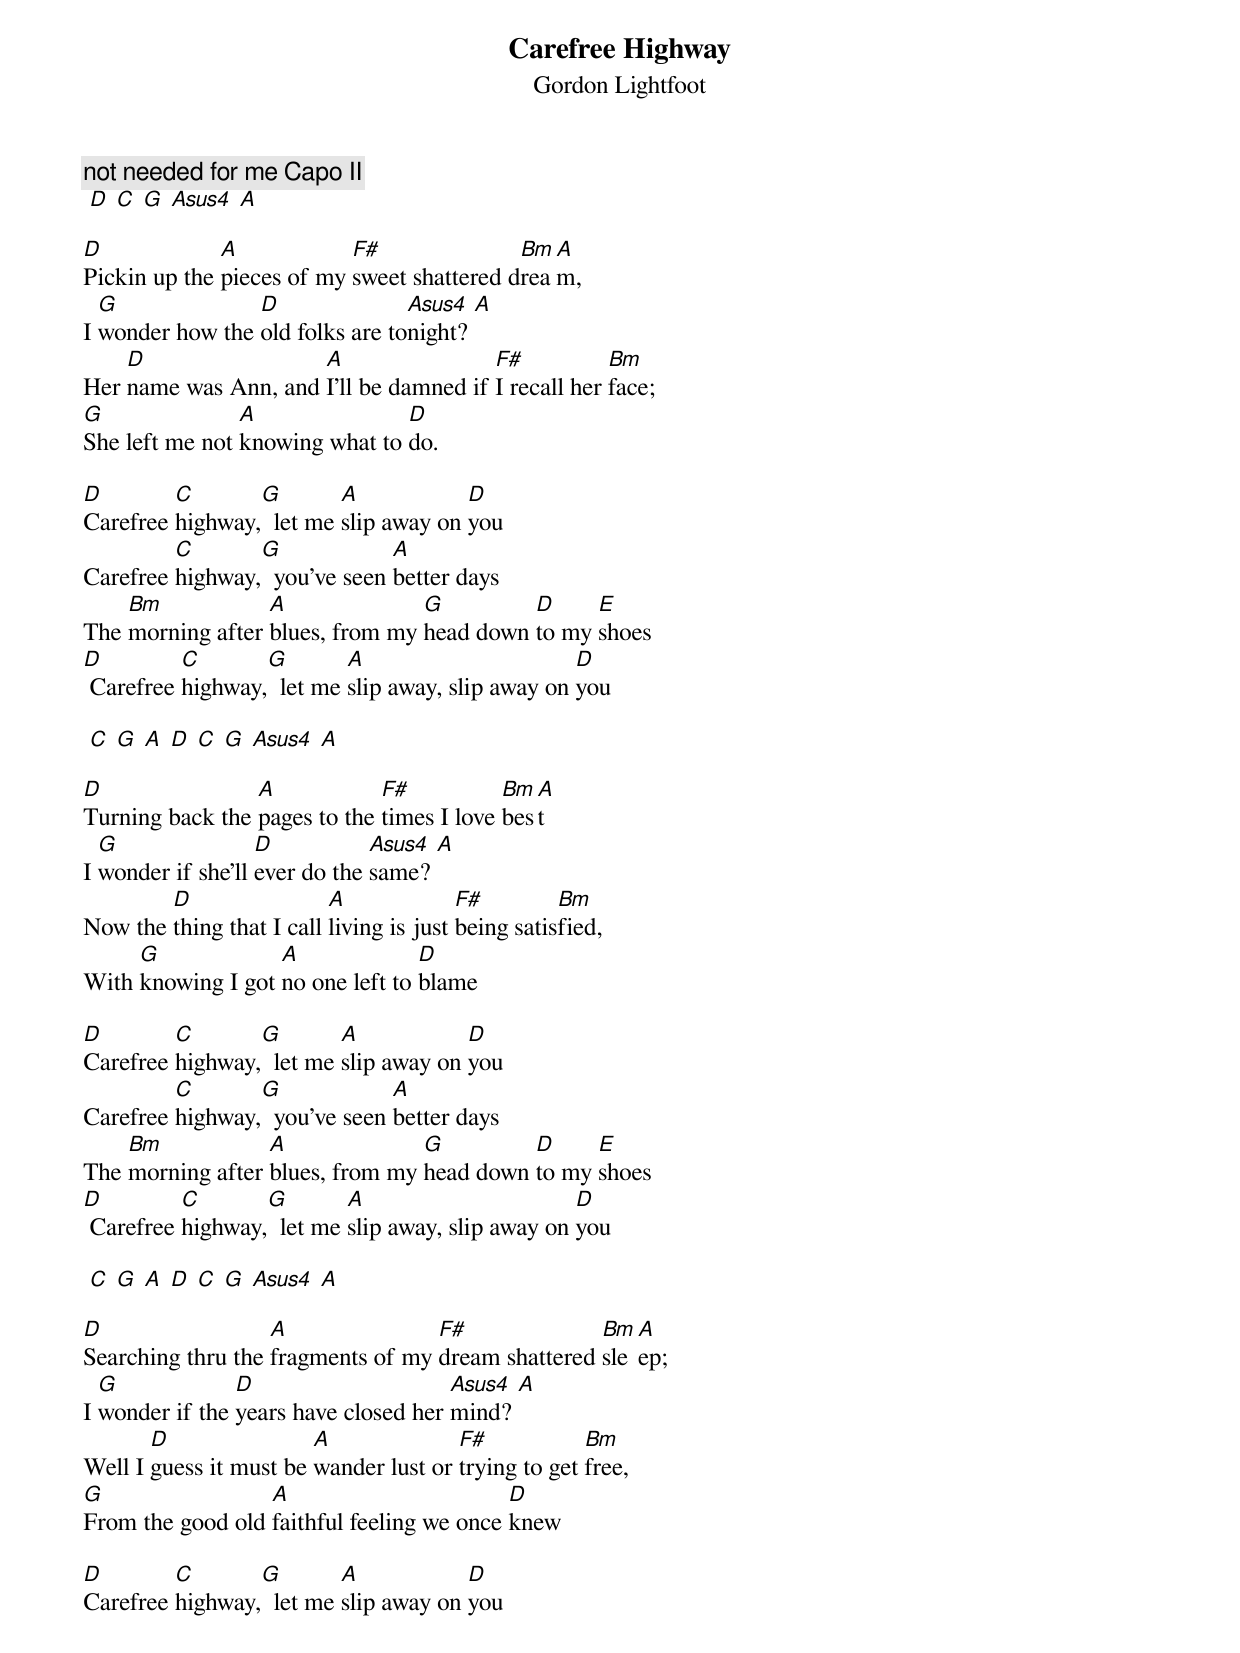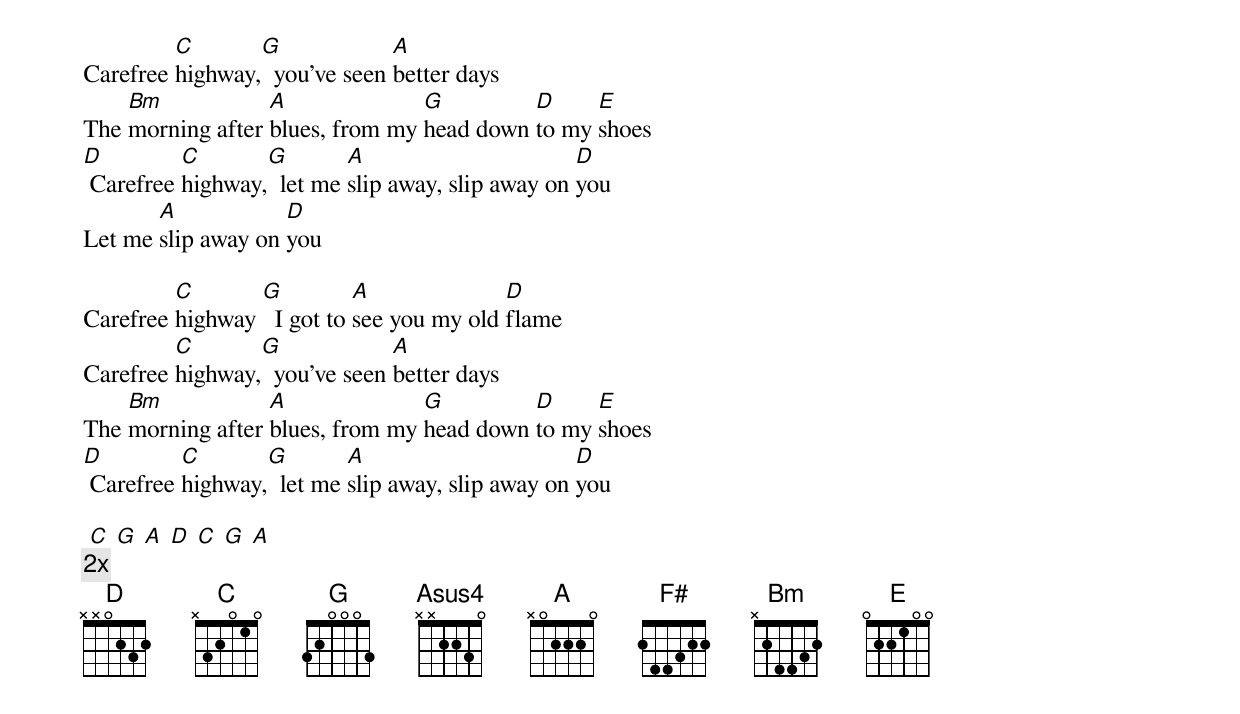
{title: Carefree Highway}
{subtitle: Gordon Lightfoot}
{c:not needed for me Capo II}
 [D] [C] [G] [Asus4] [A]

[D]Pickin up the [A]pieces of my [F#]sweet shattered d[Bm]rea[A]m,
I [G]wonder how the [D]old folks are to[Asus4]night? [A]
Her [D]name was Ann, and [A]I'll be damned if [F#]I recall her [Bm]face;
[G]She left me not [A]knowing what to [D]do.

[D]Carefree [C]highway,[G]  let me [A]slip away on [D]you
Carefree [C]highway,[G]  you've seen [A]better days
The [Bm]morning after [A]blues, from my [G]head down [D]to my [E]shoes
[D] Carefree [C]highway,[G]  let me [A]slip away, slip away on [D]you

 [C] [G] [A] [D] [C] [G] [Asus4] [A]

[D]Turning back the [A]pages to the [F#]times I love [Bm]bes[A]t
I [G]wonder if she'll [D]ever do the [Asus4]same? [A]
Now the [D]thing that I call [A]living is just [F#]being satis[Bm]fied,
With [G]knowing I got [A]no one left to [D]blame

[D]Carefree [C]highway,[G]  let me [A]slip away on [D]you
Carefree [C]highway,[G]  you've seen [A]better days
The [Bm]morning after [A]blues, from my [G]head down [D]to my [E]shoes
[D] Carefree [C]highway,[G]  let me [A]slip away, slip away on [D]you

 [C] [G] [A] [D] [C] [G] [Asus4] [A]

[D]Searching thru the [A]fragments of my [F#]dream shattered [Bm]sle[A]ep;
I [G]wonder if the [D]years have closed her [Asus4]mind? [A]
Well I [D]guess it must be [A]wander lust or [F#]trying to get [Bm]free,
[G]From the good old [A]faithful feeling we once [D]knew

[D]Carefree [C]highway,[G]  let me [A]slip away on [D]you
Carefree [C]highway,[G]  you've seen [A]better days
The [Bm]morning after [A]blues, from my [G]head down [D]to my [E]shoes
[D] Carefree [C]highway,[G]  let me [A]slip away, slip away on [D]you
Let me [A]slip away on [D]you

Carefree [C]highway [G]  I got to [A]see you my old [D]flame
Carefree [C]highway,[G]  you've seen [A]better days
The [Bm]morning after [A]blues, from my [G]head down [D]to my [E]shoes
[D] Carefree [C]highway,[G]  let me [A]slip away, slip away on [D]you

 [C] [G] [A] [D] [C] [G] [A]
{c:2x}
